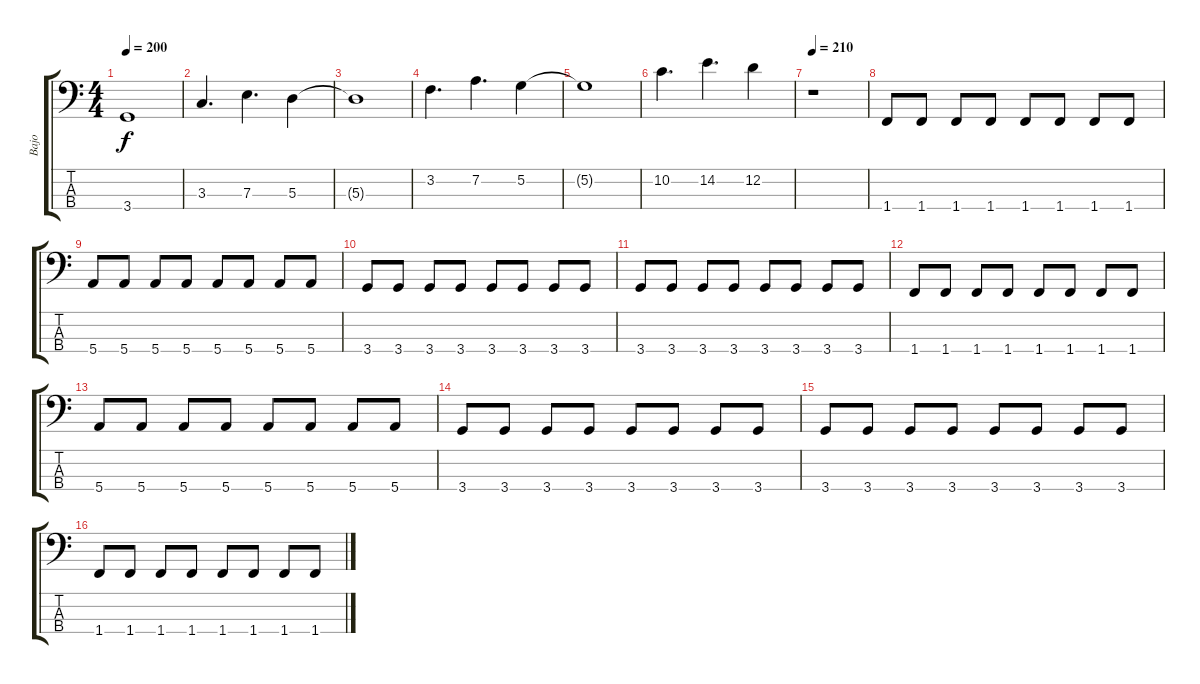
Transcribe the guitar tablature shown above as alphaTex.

\track ("Bajo" "Bajo") {instrument electricbassfinger}
\staff {score tabs}
\tuning (G2 D2 A1 E1) {hide}
\ts (4 4)
\tempo 200
\clef f4
\ks c
3.4{t}.1{dy f} |
3.3.4{d} 7.3.4{d} 5.3.4 |
5.3{t}.1 |
3.2.4{d} 7.2.4{d} 5.2.4 |
5.2{t}.1 |
10.2.4{d} 14.2.4{d} 12.2.4 |
\tempo 210
r.1 |
1.4.8 1.4.8 1.4.8 1.4.8 1.4.8 1.4.8 1.4.8 1.4.8 |
5.4.8 5.4.8 5.4.8 5.4.8 5.4.8 5.4.8 5.4.8 5.4.8 |
3.4.8 3.4.8 3.4.8 3.4.8 3.4.8 3.4.8 3.4.8 3.4.8 |
3.4.8 3.4.8 3.4.8 3.4.8 3.4.8 3.4.8 3.4.8 3.4.8 |
1.4.8 1.4.8 1.4.8 1.4.8 1.4.8 1.4.8 1.4.8 1.4.8 |
5.4.8 5.4.8 5.4.8 5.4.8 5.4.8 5.4.8 5.4.8 5.4.8 |
3.4.8 3.4.8 3.4.8 3.4.8 3.4.8 3.4.8 3.4.8 3.4.8 |
3.4.8 3.4.8 3.4.8 3.4.8 3.4.8 3.4.8 3.4.8 3.4.8 |
1.4.8 1.4.8 1.4.8 1.4.8 1.4.8 1.4.8 1.4.8 1.4.8
